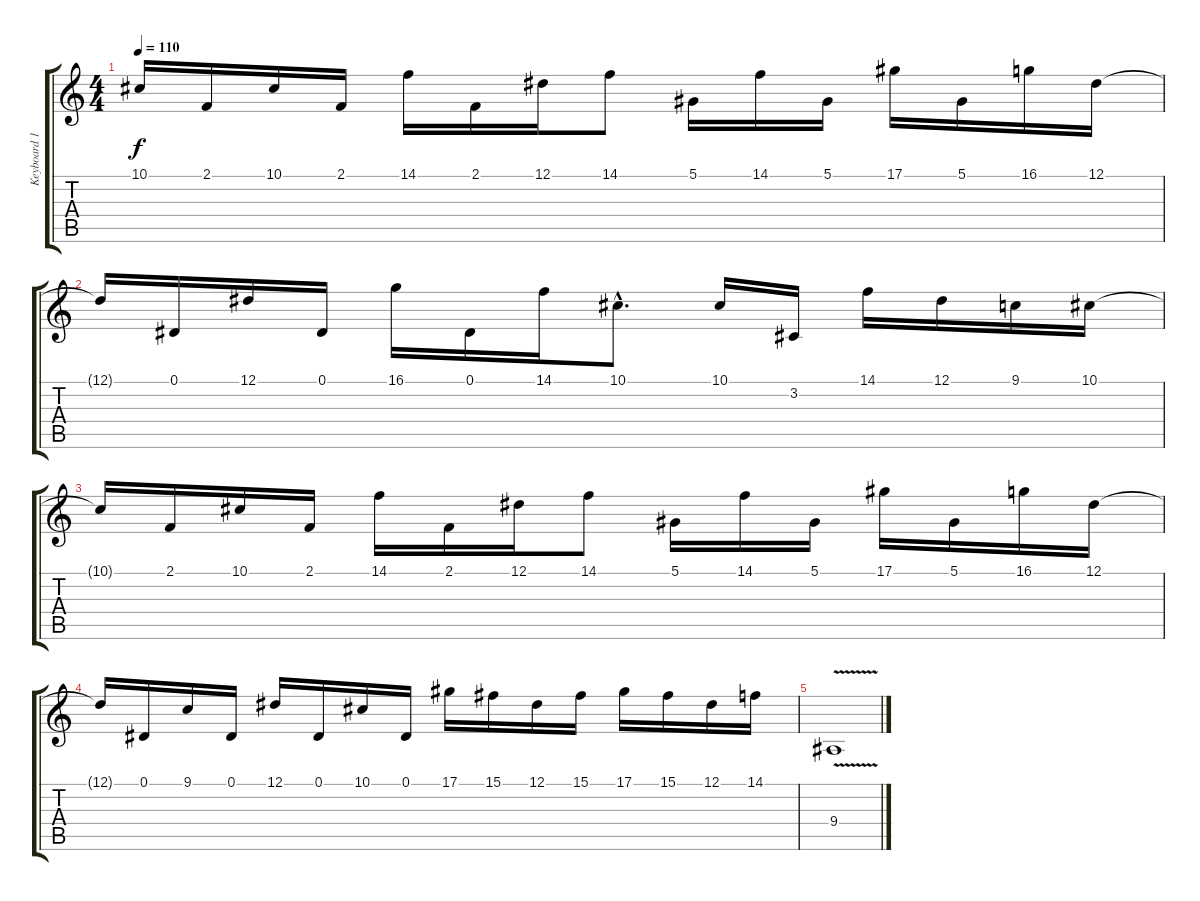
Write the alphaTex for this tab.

\track ("Keyboard 1" "Keyboard 1") {instrument electricpiano2}
\staff {score tabs}
\tuning (Eb4 Bb3 Gb3 Db3 Ab2 Eb2) {hide}
\ts (4 4)
\tempo 110
\clef g2
\ks c
10.1.16{dy f} 2.1.16 10.1.16 2.1.16 14.1.16 2.1.16 12.1.16 14.1.8 5.1.16 14.1.16 5.1.16 17.1.16 5.1.16 16.1.16 12.1.16 |
12.1{t}.16 0.1.16 12.1.16 0.1.16 16.1.16 0.1.16 14.1.16 10.1{hac}.8{d} 10.1.16 3.2.16 14.1.16 12.1.16 9.1.16 10.1.16 |
10.1{t}.16 2.1.16 10.1.16 2.1.16 14.1.16 2.1.16 12.1.16 14.1.8 5.1.16 14.1.16 5.1.16 17.1.16 5.1.16 16.1.16 12.1.16 |
12.1{t}.16 0.1.16 9.1.16 0.1.16 12.1.16 0.1.16 10.1.16 0.1.16 17.1.16 15.1.16 12.1.16 15.1.16 17.1.16 15.1.16 12.1.16 14.1.16 |
9.4{v}.1
